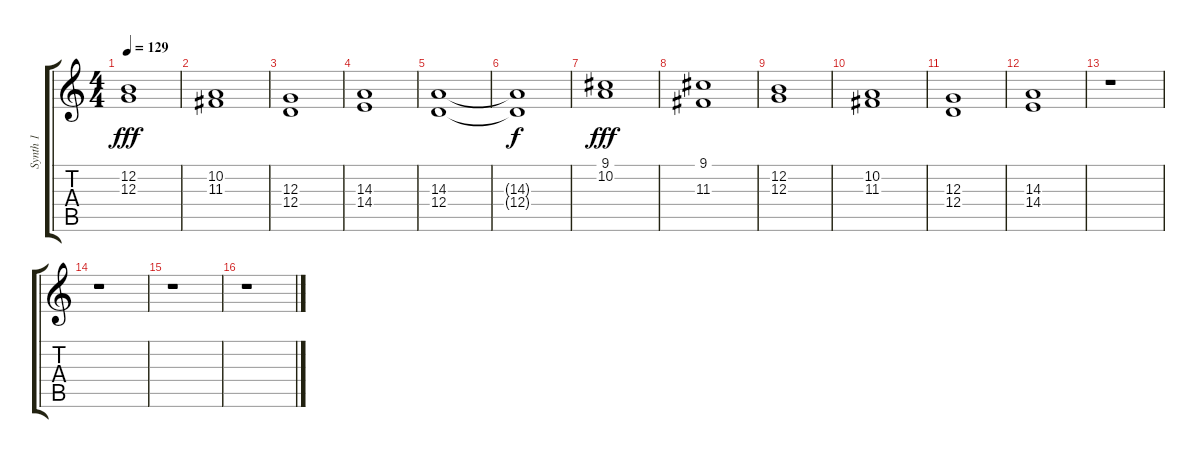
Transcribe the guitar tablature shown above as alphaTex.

\track ("Synth 1" "Synth 1") {instrument acousticgrandpiano}
\staff {score tabs}
\tuning (E4 B3 G3 D3 A2 E2) {hide}
\ts (4 4)
\tempo 129
\clef g2
\ks c
(12.2 12.3).1{dy fff} |
(10.2 11.3).1 |
(12.3 12.4).1 |
(14.3 14.4).1 |
(14.3 12.4).1 |
(14.3{t} 12.4{t}).1{dy f} |
(9.1 10.2).1{dy fff} |
(9.1 11.3).1 |
(12.2 12.3).1 |
(10.2 11.3).1 |
(12.3 12.4).1 |
(14.3 14.4).1 |
r.1 |
r.1 |
r.1 |
r.1
